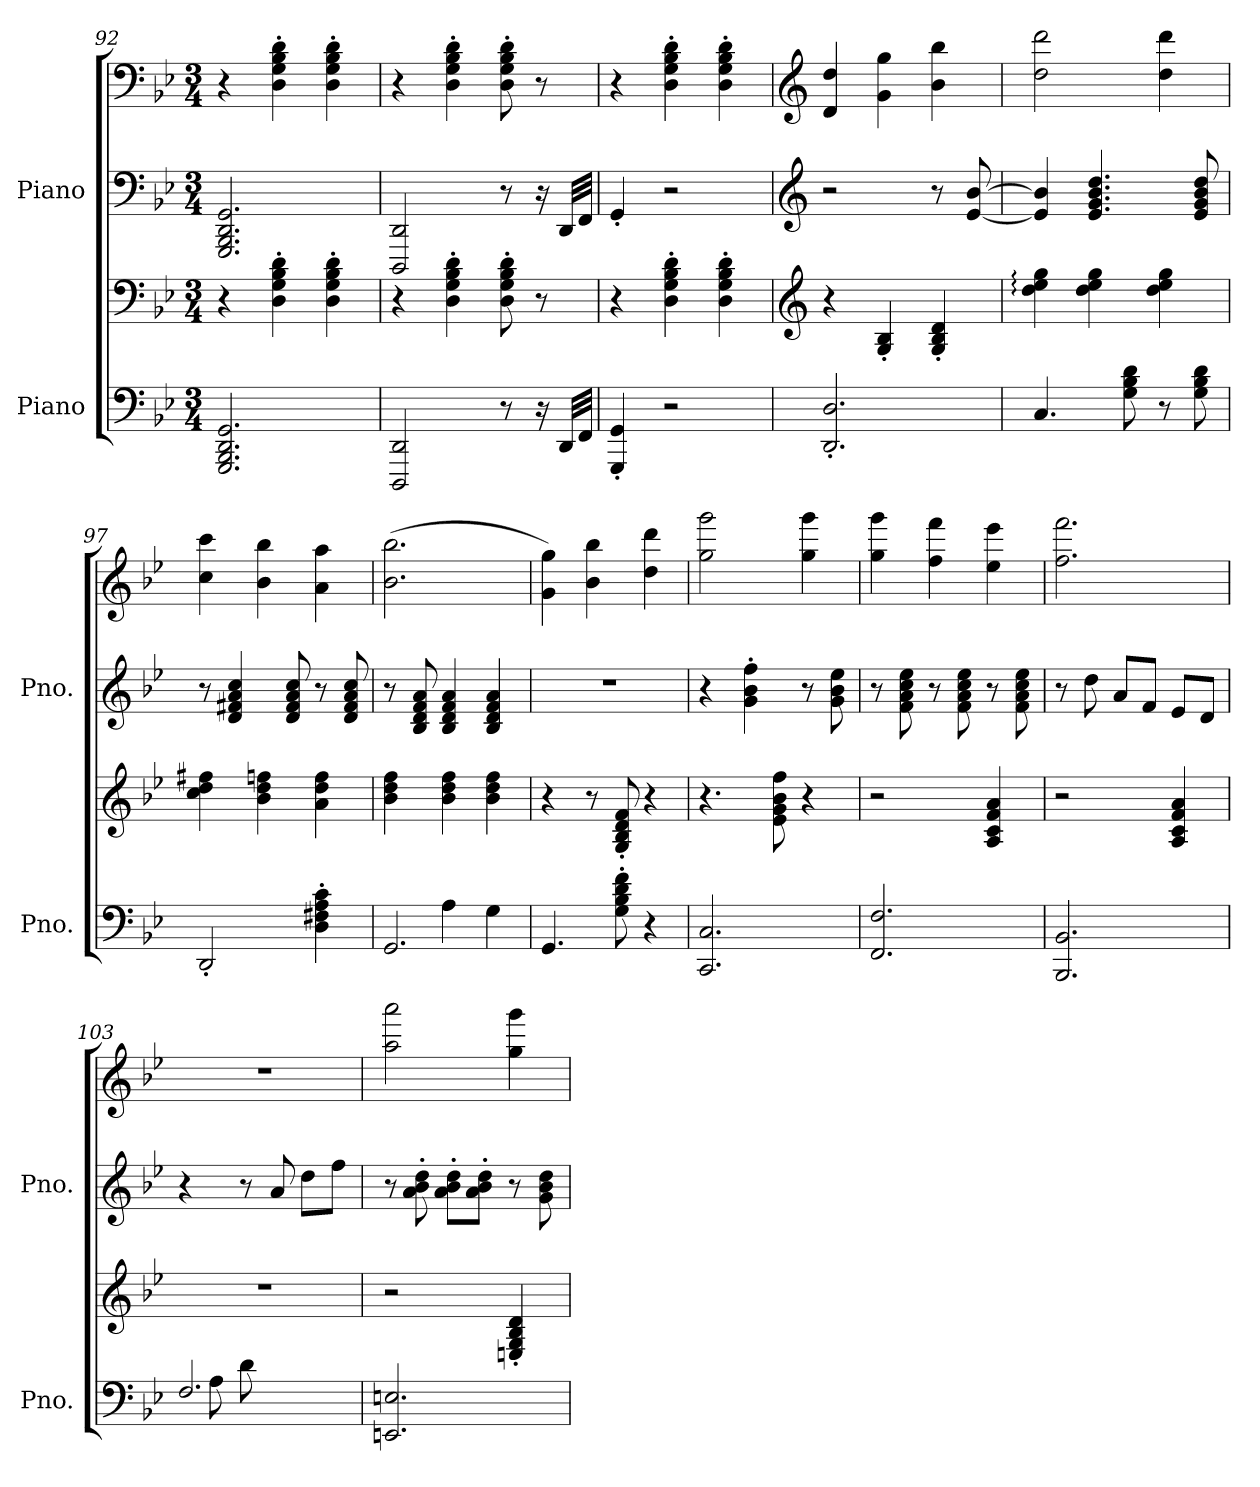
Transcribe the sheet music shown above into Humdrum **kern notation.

**kern	**kern	**dynam	**kern	**kern	**dynam
*part2	*part2	*part2	*part1	*part1	*part1
*staff4	*staff3	*staff3/4	*staff2	*staff1	*staff1/2
*I"Piano	*	*	*I"Piano	*	*
*I'Pno.	*	*	*I'Pno.	*	*
*clefF4	*clefF4	*	*clefF4	*clefF4	*
*k[b-e-]	*k[b-e-]	*	*k[b-e-]	*k[b-e-]	*
*M3/4	*M3/4	*	*M3/4	*M3/4	*
*MM160	*MM160	*	*MM160	*MM160	*
=92	=92	=92	=92	=92	=92
!	!	!LO:DY:b=2	!	!	!
!	!	!LO:DY:n=1:b	!	!	!LO:DY:b=2
!	!	!	!	!	!LO:DY:n=1:b
2.GGG/ 2.BBB-/ 2.DD/ 2.GG/	4r	mf mf	2.GGG/ 2.BBB-/ 2.DD/ 2.GG/	4r	mf mf
.	4D\' 4G\' 4B-\' 4d\'	.	.	4D\' 4G\' 4B-\' 4d\'	.
.	4D\' 4G\' 4B-\' 4d\'	.	.	4D\' 4G\' 4B-\' 4d\'	.
=93	=93	=93	=93	=93	=93
2DDD/ 2DD/	4r	.	2DDD/ 2DD/	4r	.
.	4D\' 4G\' 4B-\' 4d\'	.	.	4D\' 4G\' 4B-\' 4d\'	.
8r	8D\' 8G\' 8B-\' 8d\'	.	8r	8D\' 8G\' 8B-\' 8d\'	.
16r	8r	.	16r	8r	.
32DD/LLL	.	.	32DD/LLL	.	.
32FF/JJJ	.	.	32FF/JJJ	.	.
=94	=94	=94	=94	=94	=94
4GGG/' 4GG/'	4r	.	4GG'/	4r	.
2r	4D\' 4G\' 4B-\' 4d\'	.	2r	4D\' 4G\' 4B-\' 4d\'	.
.	4D\' 4G\' 4B-\' 4d\'	.	.	4D\' 4G\' 4B-\' 4d\'	.
=95	=95	=95	=95	=95	=95
*	*clefG2	*	*clefG2	*clefG2	*
!	!	!LO:DY:b=2	!	!	!
!	!	!LO:DY:n=1:b	!	!	!LO:DY:b=2
!	!	!	!	!	!LO:DY:n=1:b
2.DD/' 2.D/'	4r	mf mf	2r	4d/ 4dd/	mf ff
.	4G/' 4B-/'	.	.	4g\ 4gg\	.
.	4G/' 4B-/' 4d/'	.	8r	4b-\ 4bb-\	.
.	.	.	[8e-/ [8b-/	.	.
!!LO:LB:g=z
=96	=96	=96	=96	=96	=96
4.C/	4dd\: 4ee-\: 4gg\:	.	4e-/] 4b-/]	2dd\ 2ddd\	.
.	4dd\ 4ee-\ 4gg\	.	4.e-/ 4.g/ 4.b-/ 4.dd/	.	.
8G\ 8B-\ 8d\	.	.	.	.	.
8r	4dd\ 4ee-\ 4gg\	.	.	4dd\ 4ddd\	.
8G\ 8B-\ 8d\	.	.	8e-/ 8g/ 8b-/ 8dd/	.	.
=97	=97	=97	=97	=97	=97
2DD'/	4cc\ 4dd\ 4ff#X\	.	8r	4cc\ 4ccc\	.
.	.	.	4d/ 4f#X/ 4a/ 4cc/	.	.
.	4b-\ 4dd\ 4ffn\	.	.	4b-\ 4bb-\	.
.	.	.	8d/ 8f#/ 8a/ 8cc/	.	.
4D\' 4F#X\' 4A\' 4c\'	4a\ 4dd\ 4ff\	.	8r	4a\ 4aa\	.
.	.	.	8d/ 8f#/ 8a/ 8cc/	.	.
=98	=98	=98	=98	=98	=98
*^	*	*	*	*	*
2.GG/	4ryy	4b-\ 4dd\ 4ff\	.	8r	(2.b-\ 2.bb-\	.
.	.	.	.	8B-/ 8d/ 8f/ 8a/	.	.
.	4A\	4b-\ 4dd\ 4ff\	.	4B-/ 4d/ 4f/ 4a/	.	.
.	4G\	4b-\ 4dd\ 4ff\	.	4B-/ 4d/ 4f/ 4a/	.	.
*v	*v	*	*	*	*	*
=99	=99	=99	=99	=99	=99
4.GG/	4r	.	2.r	4g\ 4gg\)	.
.	8r	.	.	4b-\ 4bb-\	.
8G\' 8B-\' 8d\' 8f\'	8G/' 8B-/' 8d/' 8f/'	.	.	.	.
4r	4r	.	.	4dd\ 4ddd\	.
=100	=100	=100	=100	=100	=100
2.CC/ 2.C/	4.r	.	4r	2gg\ 2ggg\	.
.	.	.	4g\' 4b-\' 4ff\'	.	.
.	8e-\ 8g\ 8b-\ 8ff\	.	.	.	.
.	4r	.	8r	4gg\ 4ggg\	.
.	.	.	8g\ 8b-\ 8ee-\	.	.
=101	=101	=101	=101	=101	=101
2.FF/ 2.F/	2r	.	8r	4gg\ 4ggg\	.
.	.	.	8f\ 8a\ 8cc\ 8ee-\	.	.
.	.	.	8r	4ff\ 4fff\	.
.	.	.	8f\ 8a\ 8cc\ 8ee-\	.	.
.	4A/ 4c/ 4f/ 4a/	.	8r	4ee-\ 4eee-\	.
.	.	.	8f\ 8a\ 8cc\ 8ee-\	.	.
=102	=102	=102	=102	=102	=102
2.BBB-/ 2.BB-/	2r	.	8r	2.ff\ 2.fff\	.
.	.	.	8dd\	.	.
.	.	.	8a/L	.	.
.	.	.	8f/J	.	.
.	4A/ 4c/ 4f/ 4a/	.	8e-/L	.	.
.	.	.	8d/J	.	.
!!LO:PB:g=z
=103	=103	=103	=103	=103	=103
*^	*	*	*	*	*
2.F/	8ryy	2.r	.	4r	2.r	.
.	8A\	.	.	.	.	.
.	8d\	.	.	8r	.	.
.	4.ryy	.	.	8a/	.	.
.	.	.	.	8dd\L	.	.
.	.	.	.	8ff\J	.	.
*v	*v	*	*	*	*	*
=104	=104	=104	=104	=104	=104
2.EEn/ 2.En/	2r	.	8r	2aa\ 2aaa\	.
.	.	.	8a\' 8b-\' 8dd\'	.	.
.	.	.	8a\' 8b-\' 8dd\'L	.	.
.	.	.	8a\' 8b-\' 8dd\'J	.	.
.	4En/' 4G/' 4B-/' 4d/'	.	8r	4gg\ 4ggg\	.
.	.	.	8g\ 8b-\ 8dd\	.	.
=	=	=	=	=	=
*-	*-	*-	*-	*-	*-
